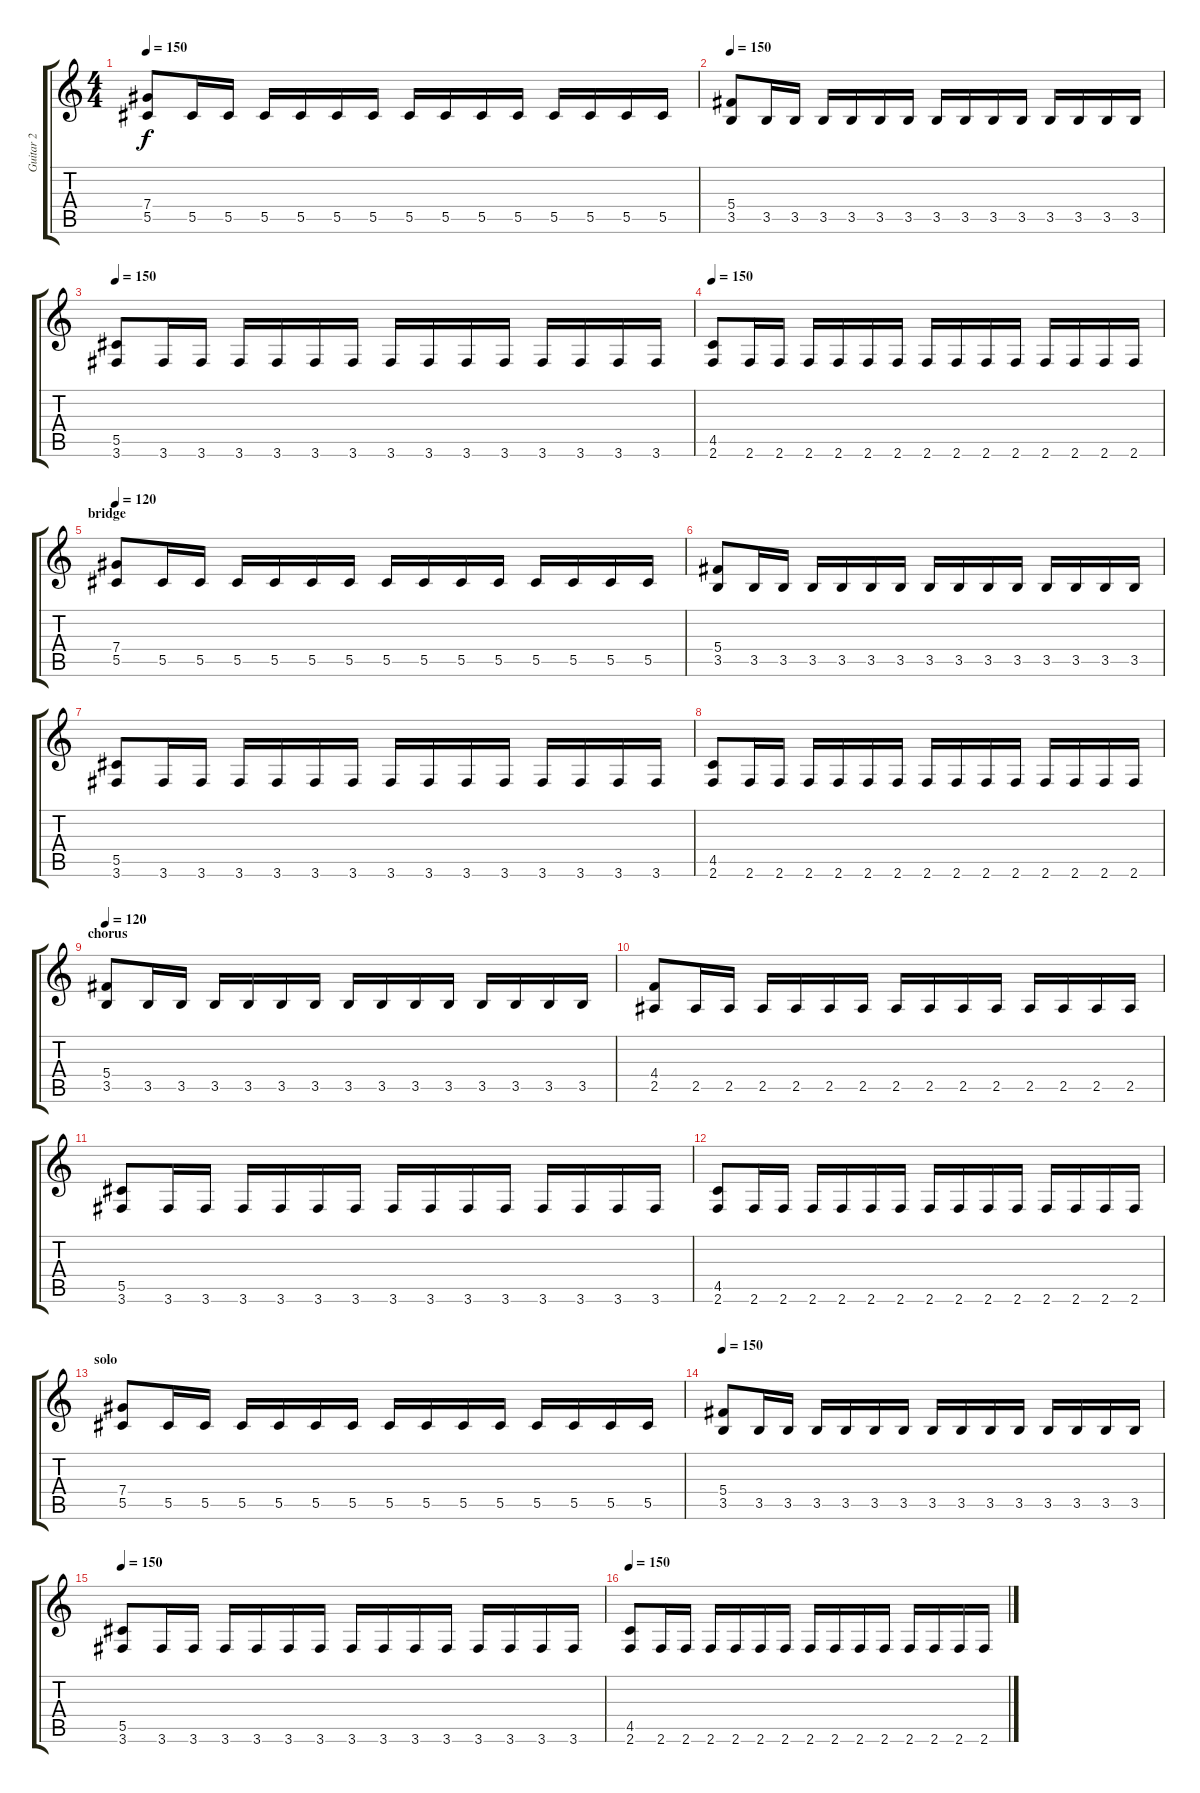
\track ("Guitar 2" "Guitar 2") {instrument distortionguitar}
\staff {score tabs}
\tuning (Eb4 Bb3 Gb3 Db3 Ab2 Eb2) {hide}
\ts (4 4)
\tempo 150
\clef g2
\ks c
(7.4 5.5).8{dy f} 5.5.16 5.5.16 5.5.16 5.5.16 5.5.16 5.5.16 5.5.16 5.5.16 5.5.16 5.5.16 5.5.16 5.5.16 5.5.16 5.5.16 |
\tempo 150
(5.4 3.5).8 3.5.16 3.5.16 3.5.16 3.5.16 3.5.16 3.5.16 3.5.16 3.5.16 3.5.16 3.5.16 3.5.16 3.5.16 3.5.16 3.5.16 |
\tempo 150
(5.5 3.6).8 3.6.16 3.6.16 3.6.16 3.6.16 3.6.16 3.6.16 3.6.16 3.6.16 3.6.16 3.6.16 3.6.16 3.6.16 3.6.16 3.6.16 |
\tempo 150
(4.5 2.6).8 2.6.16 2.6.16 2.6.16 2.6.16 2.6.16 2.6.16 2.6.16 2.6.16 2.6.16 2.6.16 2.6.16 2.6.16 2.6.16 2.6.16 |
\section ("" "bridge")
\tempo 120
(7.4 5.5).8 5.5.16 5.5.16 5.5.16 5.5.16 5.5.16 5.5.16 5.5.16 5.5.16 5.5.16 5.5.16 5.5.16 5.5.16 5.5.16 5.5.16 |
(5.4 3.5).8 3.5.16 3.5.16 3.5.16 3.5.16 3.5.16 3.5.16 3.5.16 3.5.16 3.5.16 3.5.16 3.5.16 3.5.16 3.5.16 3.5.16 |
(5.5 3.6).8 3.6.16 3.6.16 3.6.16 3.6.16 3.6.16 3.6.16 3.6.16 3.6.16 3.6.16 3.6.16 3.6.16 3.6.16 3.6.16 3.6.16 |
(4.5 2.6).8 2.6.16 2.6.16 2.6.16 2.6.16 2.6.16 2.6.16 2.6.16 2.6.16 2.6.16 2.6.16 2.6.16 2.6.16 2.6.16 2.6.16 |
\section ("" "chorus")
\tempo 120
(5.4 3.5).8 3.5.16 3.5.16 3.5.16 3.5.16 3.5.16 3.5.16 3.5.16 3.5.16 3.5.16 3.5.16 3.5.16 3.5.16 3.5.16 3.5.16 |
(4.4 2.5).8 2.5.16 2.5.16 2.5.16 2.5.16 2.5.16 2.5.16 2.5.16 2.5.16 2.5.16 2.5.16 2.5.16 2.5.16 2.5.16 2.5.16 |
(5.5 3.6).8 3.6.16 3.6.16 3.6.16 3.6.16 3.6.16 3.6.16 3.6.16 3.6.16 3.6.16 3.6.16 3.6.16 3.6.16 3.6.16 3.6.16 |
(4.5 2.6).8 2.6.16 2.6.16 2.6.16 2.6.16 2.6.16 2.6.16 2.6.16 2.6.16 2.6.16 2.6.16 2.6.16 2.6.16 2.6.16 2.6.16 |
\section ("" "solo")
(7.4 5.5).8 5.5.16 5.5.16 5.5.16 5.5.16 5.5.16 5.5.16 5.5.16 5.5.16 5.5.16 5.5.16 5.5.16 5.5.16 5.5.16 5.5.16 |
\tempo 150
(5.4 3.5).8 3.5.16 3.5.16 3.5.16 3.5.16 3.5.16 3.5.16 3.5.16 3.5.16 3.5.16 3.5.16 3.5.16 3.5.16 3.5.16 3.5.16 |
\tempo 150
(5.5 3.6).8 3.6.16 3.6.16 3.6.16 3.6.16 3.6.16 3.6.16 3.6.16 3.6.16 3.6.16 3.6.16 3.6.16 3.6.16 3.6.16 3.6.16 |
\tempo 150
(4.5 2.6).8 2.6.16 2.6.16 2.6.16 2.6.16 2.6.16 2.6.16 2.6.16 2.6.16 2.6.16 2.6.16 2.6.16 2.6.16 2.6.16 2.6.16
